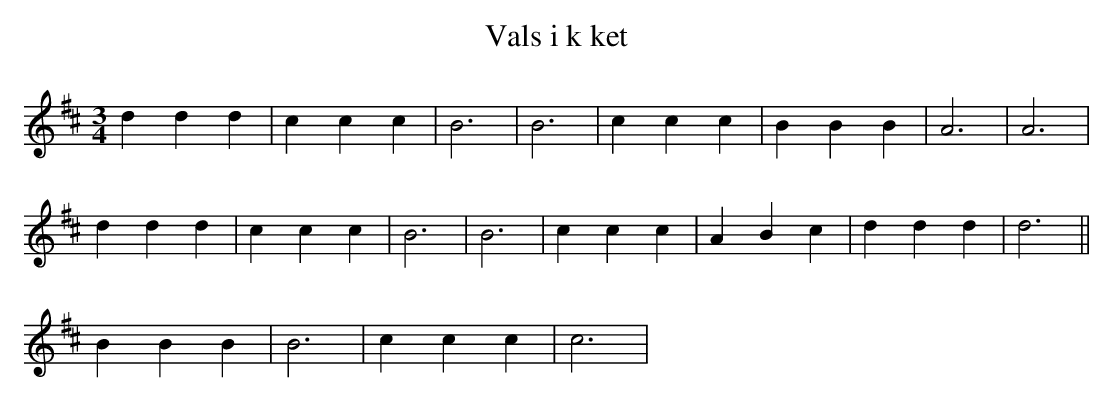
X:1
T:Vals i k ket
M:3/4
L:1/4
K:D
d d d | c c c | B3 | B3 | c c c | B B B | A3 | A3 |
d d d | c c c | B3 | B3 | c c c | A B c | d d d | d3 ||
B B B | B3 | c c c | c3 |
